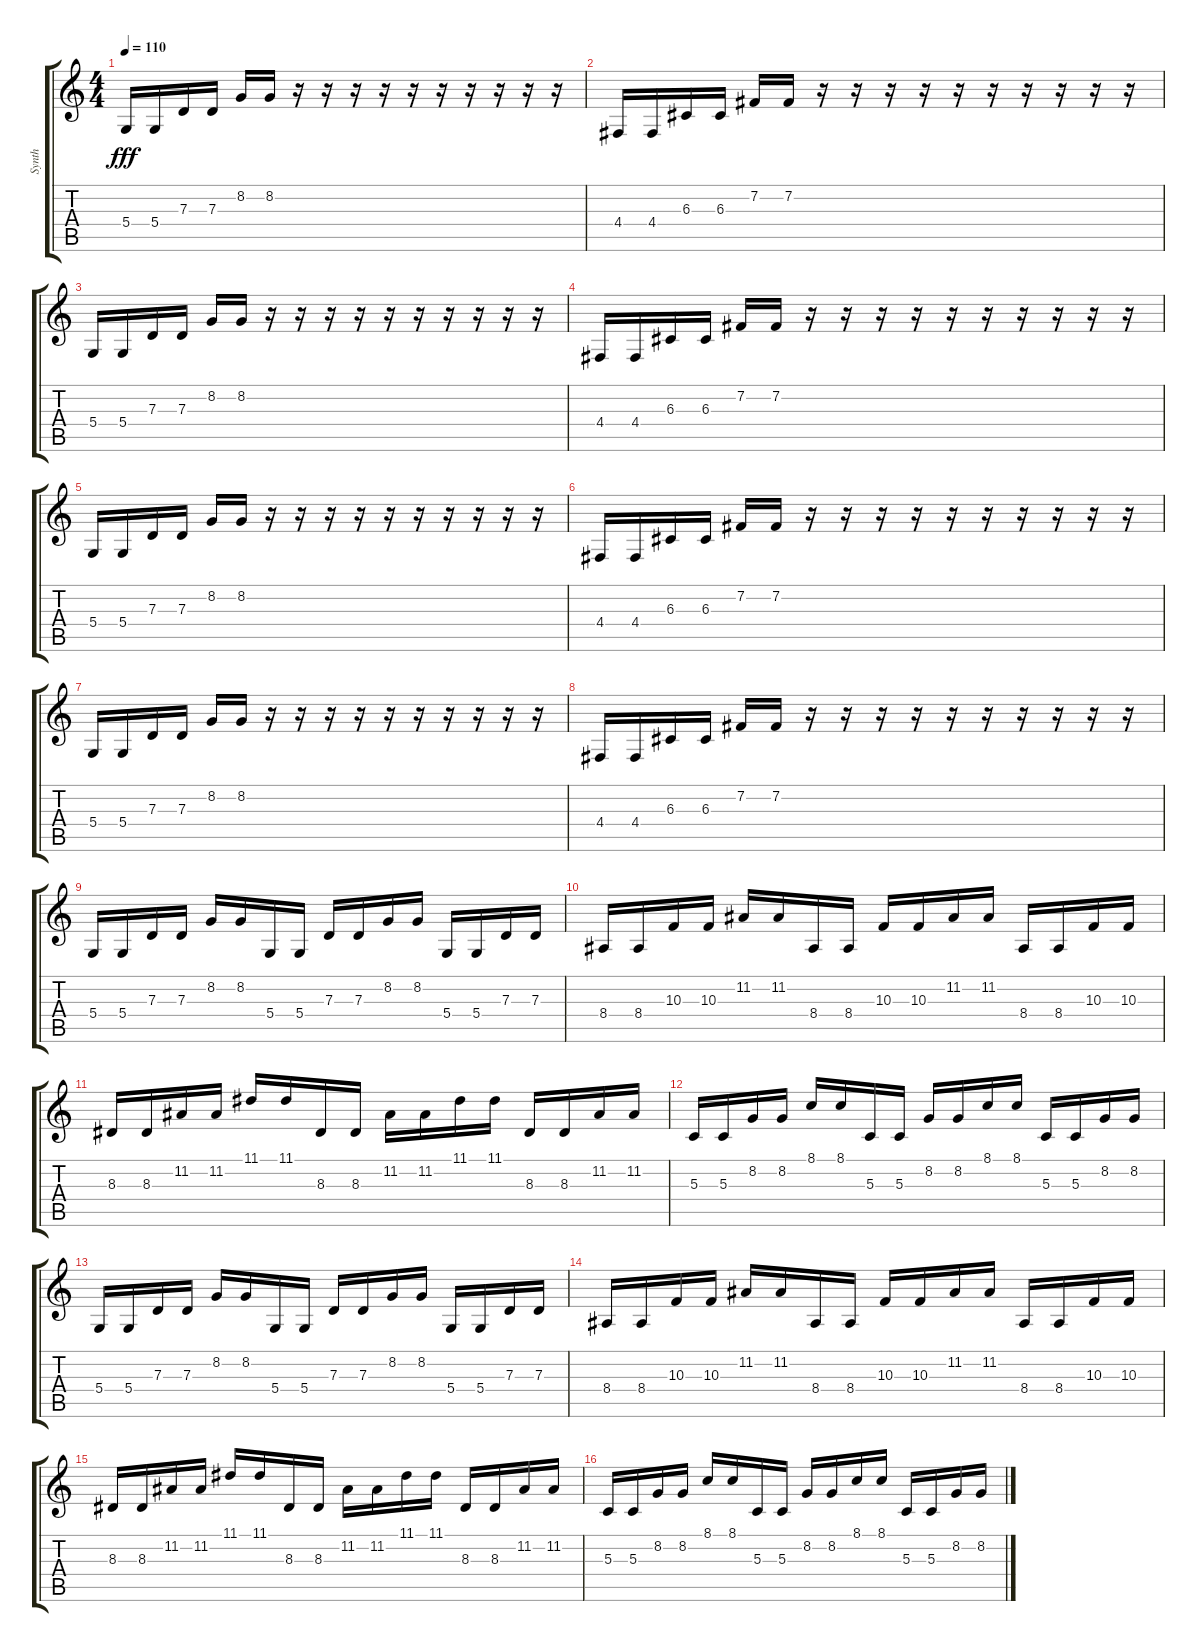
\track ("Synth" "Synth") {instrument pad3polysynth}
\staff {score tabs}
\tuning (E4 B3 G3 D3 A2 E2) {hide}
\ts (4 4)
\tempo 110
\clef g2
\ks c
5.4.16{dy fff} 5.4.16 7.3.16 7.3.16 8.2.16 8.2.16 r.16 r.16 r.16 r.16 r.16 r.16 r.16 r.16 r.16 r.16 |
4.4.16 4.4.16 6.3.16 6.3.16 7.2.16 7.2.16 r.16 r.16 r.16 r.16 r.16 r.16 r.16 r.16 r.16 r.16 |
5.4.16 5.4.16 7.3.16 7.3.16 8.2.16 8.2.16 r.16 r.16 r.16 r.16 r.16 r.16 r.16 r.16 r.16 r.16 |
4.4.16 4.4.16 6.3.16 6.3.16 7.2.16 7.2.16 r.16 r.16 r.16 r.16 r.16 r.16 r.16 r.16 r.16 r.16 |
5.4.16 5.4.16 7.3.16 7.3.16 8.2.16 8.2.16 r.16 r.16 r.16 r.16 r.16 r.16 r.16 r.16 r.16 r.16 |
4.4.16 4.4.16 6.3.16 6.3.16 7.2.16 7.2.16 r.16 r.16 r.16 r.16 r.16 r.16 r.16 r.16 r.16 r.16 |
5.4.16 5.4.16 7.3.16 7.3.16 8.2.16 8.2.16 r.16 r.16 r.16 r.16 r.16 r.16 r.16 r.16 r.16 r.16 |
4.4.16 4.4.16 6.3.16 6.3.16 7.2.16 7.2.16 r.16 r.16 r.16 r.16 r.16 r.16 r.16 r.16 r.16 r.16 |
5.4.16 5.4.16 7.3.16 7.3.16 8.2.16 8.2.16 5.4.16 5.4.16 7.3.16 7.3.16 8.2.16 8.2.16 5.4.16 5.4.16 7.3.16 7.3.16 |
8.4.16 8.4.16 10.3.16 10.3.16 11.2.16 11.2.16 8.4.16 8.4.16 10.3.16 10.3.16 11.2.16 11.2.16 8.4.16 8.4.16 10.3.16 10.3.16 |
8.3.16 8.3.16 11.2.16 11.2.16 11.1.16 11.1.16 8.3.16 8.3.16 11.2.16 11.2.16 11.1.16 11.1.16 8.3.16 8.3.16 11.2.16 11.2.16 |
5.3.16 5.3.16 8.2.16 8.2.16 8.1.16 8.1.16 5.3.16 5.3.16 8.2.16 8.2.16 8.1.16 8.1.16 5.3.16 5.3.16 8.2.16 8.2.16 |
5.4.16 5.4.16 7.3.16 7.3.16 8.2.16 8.2.16 5.4.16 5.4.16 7.3.16 7.3.16 8.2.16 8.2.16 5.4.16 5.4.16 7.3.16 7.3.16 |
8.4.16 8.4.16 10.3.16 10.3.16 11.2.16 11.2.16 8.4.16 8.4.16 10.3.16 10.3.16 11.2.16 11.2.16 8.4.16 8.4.16 10.3.16 10.3.16 |
8.3.16 8.3.16 11.2.16 11.2.16 11.1.16 11.1.16 8.3.16 8.3.16 11.2.16 11.2.16 11.1.16 11.1.16 8.3.16 8.3.16 11.2.16 11.2.16 |
5.3.16 5.3.16 8.2.16 8.2.16 8.1.16 8.1.16 5.3.16 5.3.16 8.2.16 8.2.16 8.1.16 8.1.16 5.3.16 5.3.16 8.2.16 8.2.16
